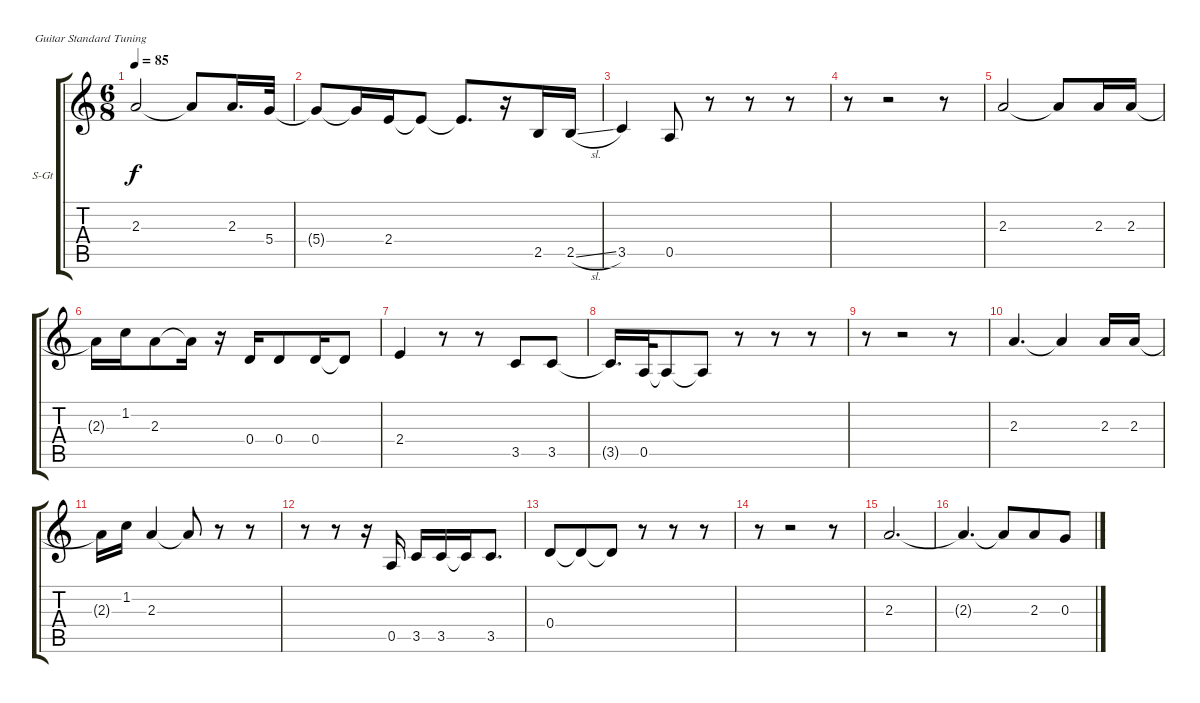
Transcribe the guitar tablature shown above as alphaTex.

\bracketExtendMode groupsimilarinstruments
\firstSystemTrackNameOrientation horizontal
\otherSystemsTrackNameOrientation horizontal
\track ("Lead Vocals" "S-Gt") {instrument flute}
\staff {score tabs}
\tuning (E4 B3 G3 D3 A2 E2)
\displaytranspose 12
\ts (6 8)
\tempo 85
\clef g2
\ks c
2.3.2{dy f} 2.3{t}.8 2.3.16{d} 5.4.32 |
5.4{t}.8 5.4{t}.16 2.4.16 2.4{t}.8 2.4{t}.8{d} r.16 2.5.16 2.5{sl}.16 |
3.5.4 0.5.8 r.8 r.8 r.8 |
r.8 r.2 r.8 |
2.3.2 2.3{t}.8 2.3.16 2.3.16 |
2.3{t}.16 1.2.16 2.3.8 2.3{t}.16 r.16 0.4.16 0.4.8 0.4.16 0.4{t}.8 |
2.4.4 r.8 r.8 3.5.8 3.5.8 |
3.5{t}.16{d} 0.5.32 0.5{t}.8 0.5{t}.8 r.8 r.8 r.8 |
r.8 r.2 r.8 |
2.3.4{d} 2.3{t}.4 2.3.16 2.3.16 |
2.3{t}.16 1.2.16 2.3.4 2.3{t}.8 r.8 r.8 |
r.8 r.8 r.16 0.5.16 3.5.16 3.5.16 3.5{t}.16 3.5.8{d} |
0.4.8 0.4{t}.8 0.4{t}.8 r.8 r.8 r.8 |
r.8 r.2 r.8 |
2.3.2{d} |
2.3{t}.4{d} 2.3{t}.8 2.3.8 0.3.8
